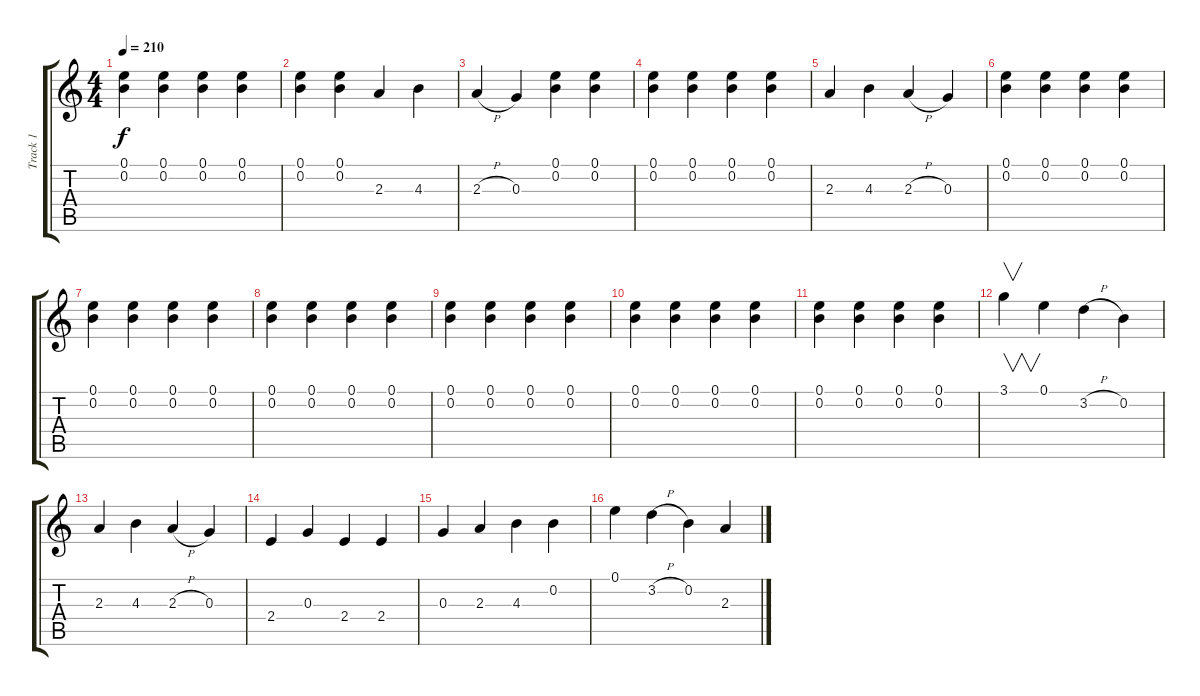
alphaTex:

\track ("Track 1" "Track 1") {instrument electricguitarclean}
\staff {score tabs}
\tuning (E4 B3 G3 D3 A2 E2) {hide}
\ts (4 4)
\tempo 210
\clef g2
\ks c
(0.1 0.2).4{dy f instrument electricguitarclean} (0.1 0.2).4 (0.1 0.2).4 (0.1 0.2).4 |
(0.1 0.2).4 (0.1 0.2).4 2.3.4 4.3.4 |
2.3{h}.4 0.3.4 (0.1 0.2).4 (0.1 0.2).4 |
(0.1 0.2).4 (0.1 0.2).4 (0.1 0.2).4 (0.1 0.2).4 |
2.3.4 4.3.4 2.3{h}.4 0.3.4 |
(0.1 0.2).4 (0.1 0.2).4 (0.1 0.2).4 (0.1 0.2).4 |
(0.1 0.2).4 (0.1 0.2).4 (0.1 0.2).4 (0.1 0.2).4 |
(0.1 0.2).4 (0.1 0.2).4 (0.1 0.2).4 (0.1 0.2).4 |
(0.1 0.2).4 (0.1 0.2).4 (0.1 0.2).4 (0.1 0.2).4 |
(0.1 0.2).4 (0.1 0.2).4 (0.1 0.2).4 (0.1 0.2).4 |
(0.1 0.2).4 (0.1 0.2).4 (0.1 0.2).4 (0.1 0.2).4 |
3.1.4{v} 0.1.4 3.2{h}.4 0.2.4 |
2.3.4 4.3.4 2.3{h}.4 0.3.4 |
2.4.4 0.3.4 2.4.4 2.4.4 |
0.3.4 2.3.4 4.3.4 0.2.4 |
0.1.4 3.2{h}.4 0.2.4 2.3.4
